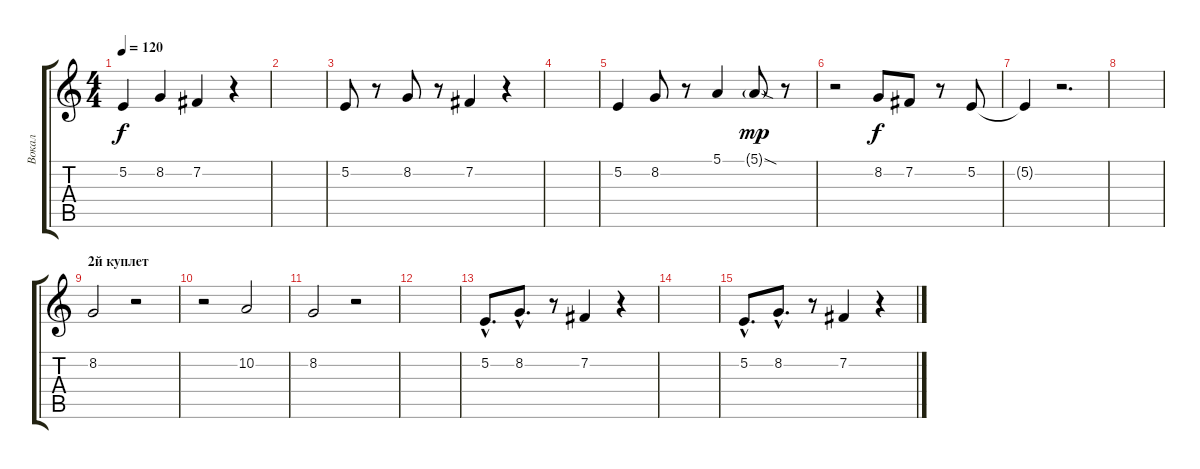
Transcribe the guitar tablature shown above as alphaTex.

\track ("Вокал" "Вокал") {instrument choiraahs}
\staff {score tabs}
\tuning (E4 B3 G3 D3 A2 E2) {hide}
\ts (4 4)
\tempo 120
\clef g2
\ks c
5.2.4{dy f} 8.2.4 7.2.4 r.4 |
|
5.2.8 r.8 8.2.8 r.8 7.2.4 r.4 |
|
5.2.4 8.2.8 r.8 5.1.4 5.1{sod g}.8{dy mp} r.8 |
r.2 8.2.8{dy f} 7.2.8 r.8 5.2.8 |
5.2{t}.4 r.2{d} |
|
\section ("" "2й куплет")
8.2.2 r.2 |
r.2 10.2.2 |
8.2.2 r.2 |
|
5.2{hac}.8{d} 8.2{hac}.8{d} r.8 7.2.4 r.4 |
|
5.2{hac}.8{d} 8.2{hac}.8{d} r.8 7.2.4 r.4
